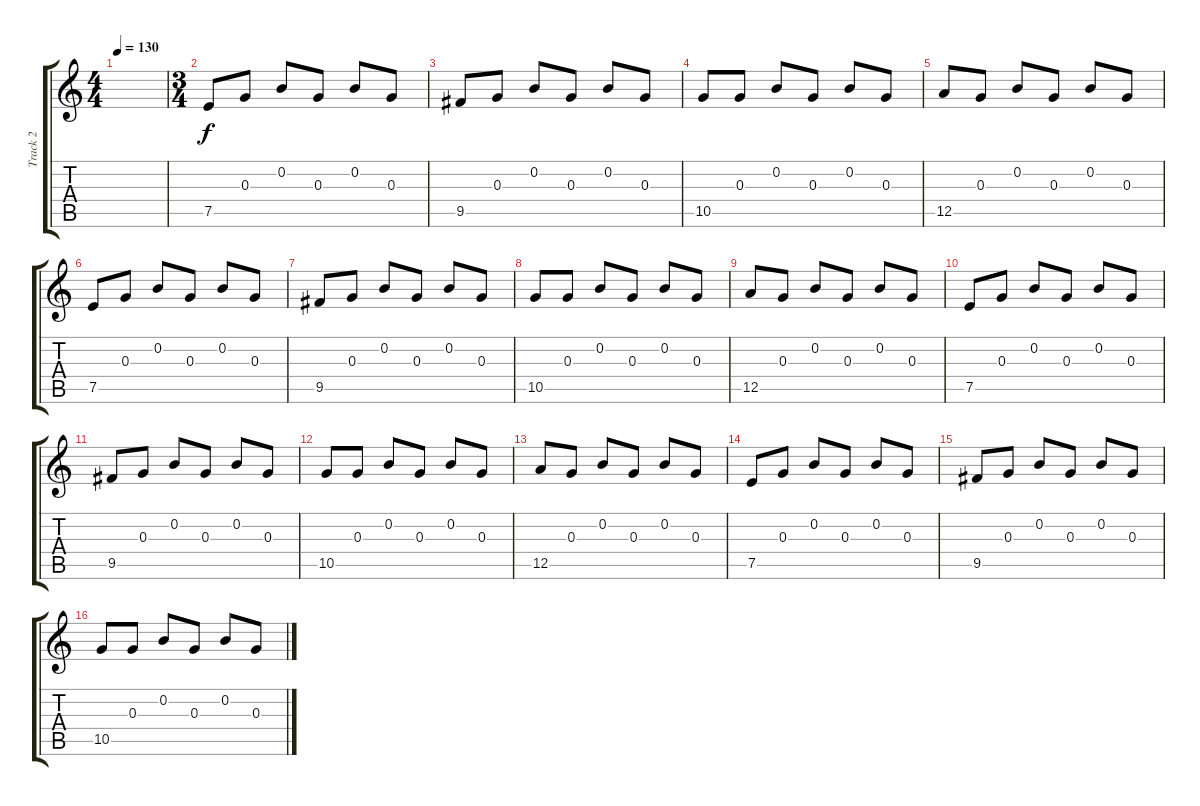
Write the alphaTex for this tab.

\track ("Track 2" "Track 2") {instrument electricguitarclean}
\staff {score tabs}
\tuning (E4 B3 G3 D3 A2 E2) {hide}
\ts (4 4)
\tempo 130
\clef g2
\ks c
|
\ts (3 4)
7.5.8 0.3.8 0.2.8 0.3.8 0.2.8 0.3.8 |
9.5.8 0.3.8 0.2.8 0.3.8 0.2.8 0.3.8 |
10.5.8 0.3.8 0.2.8 0.3.8 0.2.8 0.3.8 |
12.5.8 0.3.8 0.2.8 0.3.8 0.2.8 0.3.8 |
7.5.8 0.3.8 0.2.8 0.3.8 0.2.8 0.3.8 |
9.5.8 0.3.8 0.2.8 0.3.8 0.2.8 0.3.8 |
10.5.8 0.3.8 0.2.8 0.3.8 0.2.8 0.3.8 |
12.5.8 0.3.8 0.2.8 0.3.8 0.2.8 0.3.8 |
7.5.8 0.3.8 0.2.8 0.3.8 0.2.8 0.3.8 |
9.5.8 0.3.8 0.2.8 0.3.8 0.2.8 0.3.8 |
10.5.8 0.3.8 0.2.8 0.3.8 0.2.8 0.3.8 |
12.5.8 0.3.8 0.2.8 0.3.8 0.2.8 0.3.8 |
7.5.8 0.3.8 0.2.8 0.3.8 0.2.8 0.3.8 |
9.5.8 0.3.8 0.2.8 0.3.8 0.2.8 0.3.8 |
10.5.8 0.3.8 0.2.8 0.3.8 0.2.8 0.3.8
